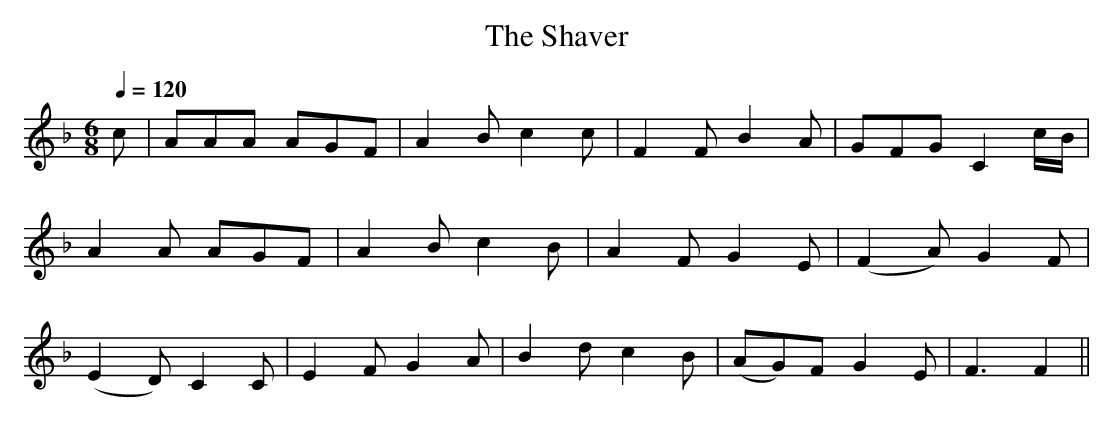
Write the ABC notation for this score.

X:1
T:The Shaver
M:6/8
L:1/8
Q:1/4=120
K:F
c|\
AAA AGF|A2B c2c|F2F B2A|GFG C2c/B/|
A2A AGF|A2B c2B|A2F G2E|(F2A) G2F |
(E2D)C2C|E2F G2A|B2d c2B|(AG)F G2E|F3 F2||
